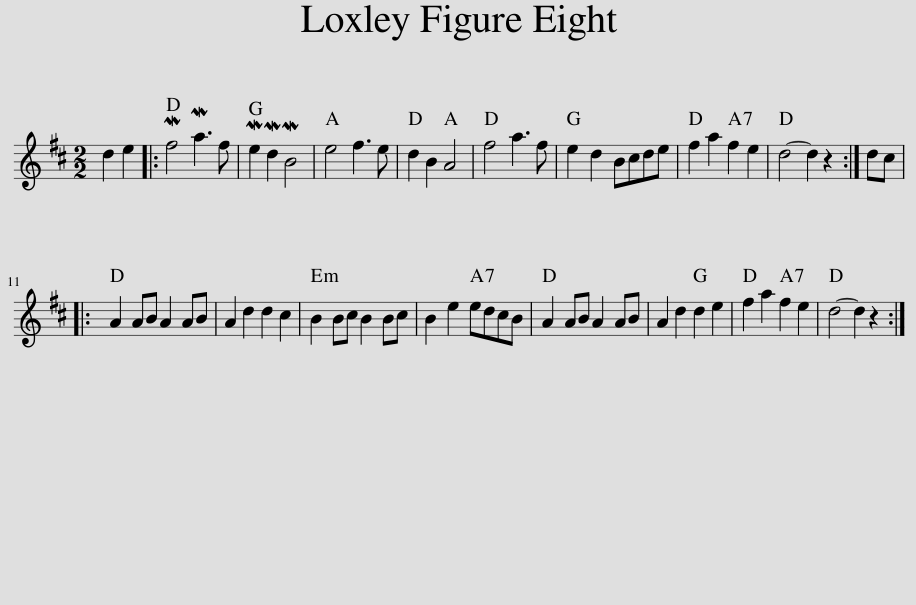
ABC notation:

X:1
L:1/8
M:2/2
I:linebreak $
K:D
V:1 treble
V:1
 d2 e2 |: Mf4 Ma3 f | Me2 Md2 MB4 | e4 f3 e | d2 B2 A4 | %5
 f4 a3 f | e2 d2 Bcde | f2 a2 f2 e2 | d4- d2 z2 :| dc |:$ %10
 A2 AB A2 AB | A2 d2 d2 c2 | B2 Bc B2 Bc | B2 e2 edcB | A2 AB A2 AB | %15
 A2 d2 d2 e2 | f2 a2 f2 e2 | d4- d2 z2 :| %18
